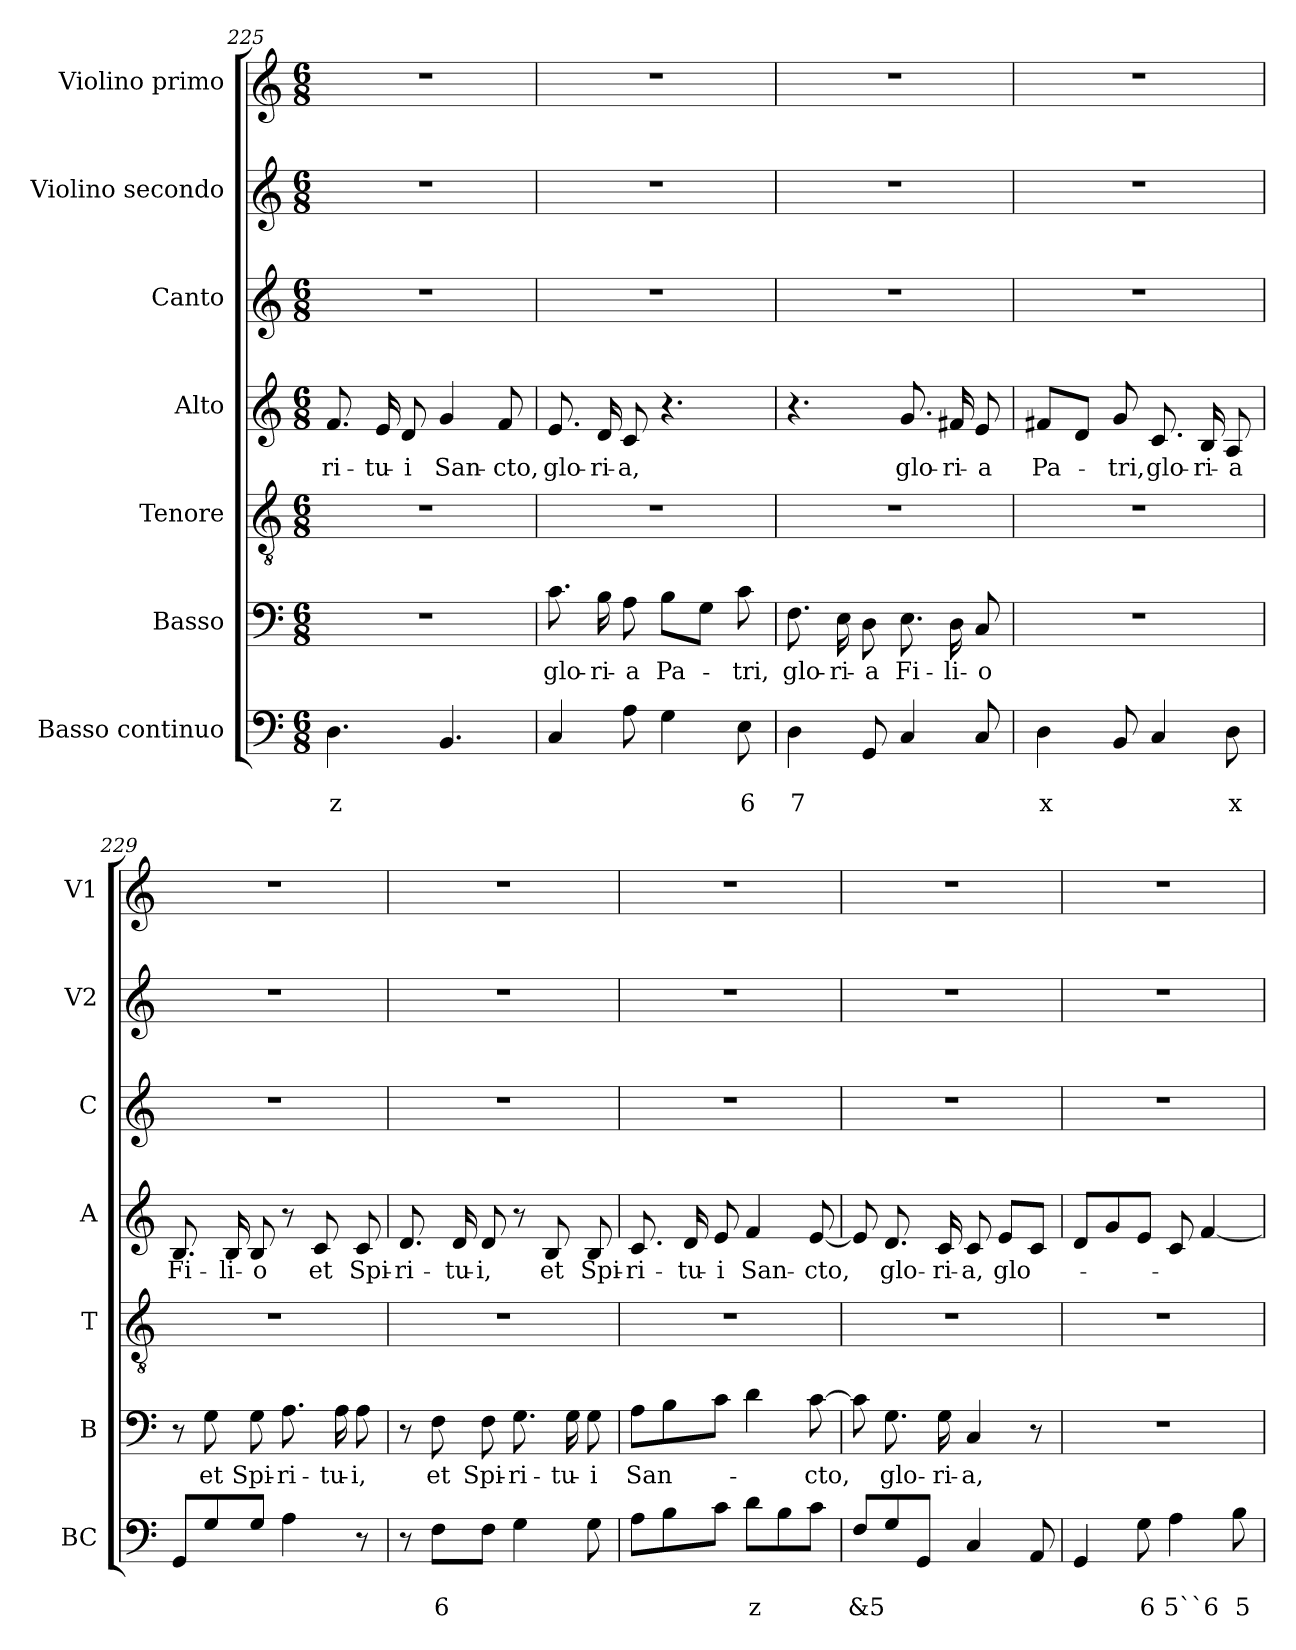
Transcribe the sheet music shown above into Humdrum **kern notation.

**kern	**text	**text	**kern	**text	**kern	**kern	**text	**kern	**kern	**kern
*part7	*part7	*part7	*part6	*part6	*part5	*part4	*part4	*part3	*part2	*part1
*staff7	*staff7	*staff7	*staff6	*staff6	*staff5	*staff4	*staff4	*staff3	*staff2	*staff1
*I"Basso continuo	*	*	*I"Basso	*	*I"Tenore	*I"Alto	*	*I"Canto	*I"Violino secondo	*I"Violino primo
*I'BC	*	*	*I'B	*	*I'T	*I'A	*	*I'C	*I'V2	*I'V1
*clefF4	*	*	*clefF4	*	*clefGv2	*clefG2	*	*clefG2	*clefG2	*clefG2
*k[]	*	*	*k[]	*	*k[]	*k[]	*	*k[]	*k[]	*k[]
*C:	*	*	*C:	*	*C:	*C:	*	*C:	*C:	*C:
*M6/8	*	*	*M6/8	*	*M6/8	*M6/8	*	*M6/8	*M6/8	*M6/8
=225	=225	=225	=225	=225	=225	=225	=225	=225	=225	=225
!	!	!LO:LY:b	!	!	!	!	!LO:LY:b	!	!	!
4.D\	.	z	2.r	.	2.r	8.f/	-ri-	2.r	2.r	2.r
!	!	!	!	!	!	!	!LO:LY:b	!	!	!
.	.	.	.	.	.	16e/	-tu-	.	.	.
!	!	!	!	!	!	!	!LO:LY:b	!	!	!
.	.	.	.	.	.	8d/	-i	.	.	.
!	!	!	!	!	!	!	!LO:LY:b	!	!	!
4.BB/	.	.	.	.	.	4g/	San-	.	.	.
!	!	!	!	!	!	!	!LO:LY:b	!	!	!
.	.	.	.	.	.	8f/	-cto,	.	.	.
=226	=226	=226	=226	=226	=226	=226	=226	=226	=226	=226
!	!	!	!	!LO:LY:b	!	!	!LO:LY:b	!	!	!
4C/	.	.	8.c\	glo-	2.r	8.e/	glo-	2.r	2.r	2.r
!	!	!	!	!LO:LY:b	!	!	!LO:LY:b	!	!	!
.	.	.	16B\	-ri-	.	16d/	-ri-	.	.	.
!	!	!	!	!LO:LY:b	!	!	!LO:LY:b	!	!	!
8A\	.	.	8A\	-a	.	8c/	-a,	.	.	.
!	!	!	!	!LO:LY:b	!	!	!	!	!	!
4G\	.	.	8B\L	Pa-	.	4.r	.	.	.	.
.	.	.	8G\J	.	.	.	.	.	.	.
!	!	!LO:LY:b	!	!LO:LY:b	!	!	!	!	!	!
8E\	.	6	8c\	-tri,	.	.	.	.	.	.
=227	=227	=227	=227	=227	=227	=227	=227	=227	=227	=227
!	!	!LO:LY:b	!	!LO:LY:b	!	!	!	!	!	!
4D\	.	7	8.F\	glo-	2.r	4.r	.	2.r	2.r	2.r
!	!	!	!	!LO:LY:b	!	!	!	!	!	!
.	.	.	16E\	-ri-	.	.	.	.	.	.
!	!	!	!	!LO:LY:b	!	!	!	!	!	!
8GG/	.	.	8D\	-a	.	.	.	.	.	.
!	!	!	!	!LO:LY:b	!	!	!LO:LY:b	!	!	!
4C/	.	.	8.E\	Fi-	.	8.g/	glo-	.	.	.
!	!	!	!	!LO:LY:b	!	!	!LO:LY:b	!	!	!
.	.	.	16D\	-li-	.	16f#X/	-ri-	.	.	.
!	!	!	!	!LO:LY:b	!	!	!LO:LY:b	!	!	!
8C/	.	.	8C/	-o	.	8e/	-a	.	.	.
!!LO:PB:g=z
=228	=228	=228	=228	=228	=228	=228	=228	=228	=228	=228
!	!	!LO:LY:b	!	!	!	!	!LO:LY:b	!	!	!
4D\	.	x	2.r	.	2.r	8f#X/L	Pa-	2.r	2.r	2.r
.	.	.	.	.	.	8d/J	.	.	.	.
!	!	!	!	!	!	!	!LO:LY:b	!	!	!
8BB/	.	.	.	.	.	8g/	-tri,	.	.	.
!	!	!	!	!	!	!	!LO:LY:b	!	!	!
4C/	.	.	.	.	.	8.c/	glo-	.	.	.
!	!	!	!	!	!	!	!LO:LY:b	!	!	!
.	.	.	.	.	.	16B/	-ri-	.	.	.
!	!	!LO:LY:b	!	!	!	!	!LO:LY:b	!	!	!
8D\	.	x	.	.	.	8A/	-a	.	.	.
=229	=229	=229	=229	=229	=229	=229	=229	=229	=229	=229
!	!	!	!	!	!	!	!LO:LY:b	!	!	!
8GG/L	.	.	8r	.	2.r	8.B/	Fi-	2.r	2.r	2.r
!	!	!	!	!LO:LY:b	!	!	!	!	!	!
8G/	.	.	8G\	et	.	.	.	.	.	.
!	!	!	!	!	!	!	!LO:LY:b	!	!	!
.	.	.	.	.	.	16B/	-li-	.	.	.
!	!	!	!	!LO:LY:b	!	!	!LO:LY:b	!	!	!
8G/J	.	.	8G\	Spi-	.	8B/	-o	.	.	.
!	!	!	!	!LO:LY:b	!	!	!	!	!	!
4A\	.	.	8.A\	-ri-	.	8r	.	.	.	.
!	!	!	!	!	!	!	!LO:LY:b	!	!	!
.	.	.	.	.	.	8c/	et	.	.	.
!	!	!	!	!LO:LY:b	!	!	!	!	!	!
.	.	.	16A\	-tu-	.	.	.	.	.	.
!	!	!	!	!LO:LY:b	!	!	!LO:LY:b	!	!	!
8r	.	.	8A\	-i,	.	8c/	Spi-	.	.	.
=230	=230	=230	=230	=230	=230	=230	=230	=230	=230	=230
!	!	!	!	!	!	!	!LO:LY:b	!	!	!
8r	.	.	8r	.	2.r	8.d/	-ri-	2.r	2.r	2.r
!	!	!LO:LY:b	!	!LO:LY:b	!	!	!	!	!	!
8F\L	.	6	8F\	et	.	.	.	.	.	.
!	!	!	!	!	!	!	!LO:LY:b	!	!	!
.	.	.	.	.	.	16d/	-tu-	.	.	.
!	!	!	!	!LO:LY:b	!	!	!LO:LY:b	!	!	!
8F\J	.	.	8F\	Spi-	.	8d/	-i,	.	.	.
!	!	!	!	!LO:LY:b	!	!	!	!	!	!
4G\	.	.	8.G\	-ri-	.	8r	.	.	.	.
!	!	!	!	!	!	!	!LO:LY:b	!	!	!
.	.	.	.	.	.	8B/	et	.	.	.
!	!	!	!	!LO:LY:b	!	!	!	!	!	!
.	.	.	16G\	-tu-	.	.	.	.	.	.
!	!	!	!	!LO:LY:b	!	!	!LO:LY:b	!	!	!
8G\	.	.	8G\	-i	.	8B/	Spi-	.	.	.
=231	=231	=231	=231	=231	=231	=231	=231	=231	=231	=231
!	!	!	!	!LO:LY:b	!	!	!LO:LY:b	!	!	!
8A\L	.	.	8A\L	San-	2.r	8.c/	-ri-	2.r	2.r	2.r
8B\	.	.	8B\	.	.	.	.	.	.	.
!	!	!	!	!	!	!	!LO:LY:b	!	!	!
.	.	.	.	.	.	16d/	-tu-	.	.	.
!	!	!	!	!	!	!	!LO:LY:b	!	!	!
8c\J	.	.	8c\J	.	.	8e/	-i	.	.	.
!	!	!LO:LY:b	!	!	!	!	!LO:LY:b	!	!	!
8d\L	.	z	4d\	.	.	4f/	San-	.	.	.
8B\	.	.	.	.	.	.	.	.	.	.
!	!	!	!	!LO:LY:b	!	!	!LO:LY:b	!	!	!
8c\J	.	.	[8c\	-cto,	.	[8e/	-cto,	.	.	.
=232	=232	=232	=232	=232	=232	=232	=232	=232	=232	=232
!	!	!LO:LY:b	!	!	!	!	!	!	!	!
8F/L	.	&5	8c\]	.	2.r	8e/]	.	2.r	2.r	2.r
!	!	!	!	!LO:LY:b	!	!	!LO:LY:b	!	!	!
8G/	.	.	8.G\	glo-	.	8.d/	glo-	.	.	.
8GG/J	.	.	.	.	.	.	.	.	.	.
!	!	!	!	!LO:LY:b	!	!	!LO:LY:b	!	!	!
.	.	.	16G\	-ri-	.	16c/	-ri-	.	.	.
!	!	!	!	!LO:LY:b	!	!	!LO:LY:b	!	!	!
4C/	.	.	4C/	-a,	.	8c/	-a,	.	.	.
!	!	!	!	!	!	!	!LO:LY:b	!	!	!
.	.	.	.	.	.	8e/L	glo-	.	.	.
8AA/	.	.	8r	.	.	8c/J	.	.	.	.
=233	=233	=233	=233	=233	=233	=233	=233	=233	=233	=233
4GG/	.	.	2.r	.	2.r	8d/L	.	2.r	2.r	2.r
.	.	.	.	.	.	8g/	.	.	.	.
!	!	!LO:LY:b	!	!	!	!	!	!	!	!
8G\	.	6	.	.	.	8e/J	.	.	.	.
!	!	!LO:LY:b	!	!	!	!	!	!	!	!
4A\	.	5``6	.	.	.	8c/	.	.	.	.
.	.	.	.	.	.	[4f/	.	.	.	.
!	!	!LO:LY:b	!	!	!	!	!	!	!	!
8B\	.	5	.	.	.	.	.	.	.	.
=	=	=	=	=	=	=	=	=	=	=
*-	*-	*-	*-	*-	*-	*-	*-	*-	*-	*-
